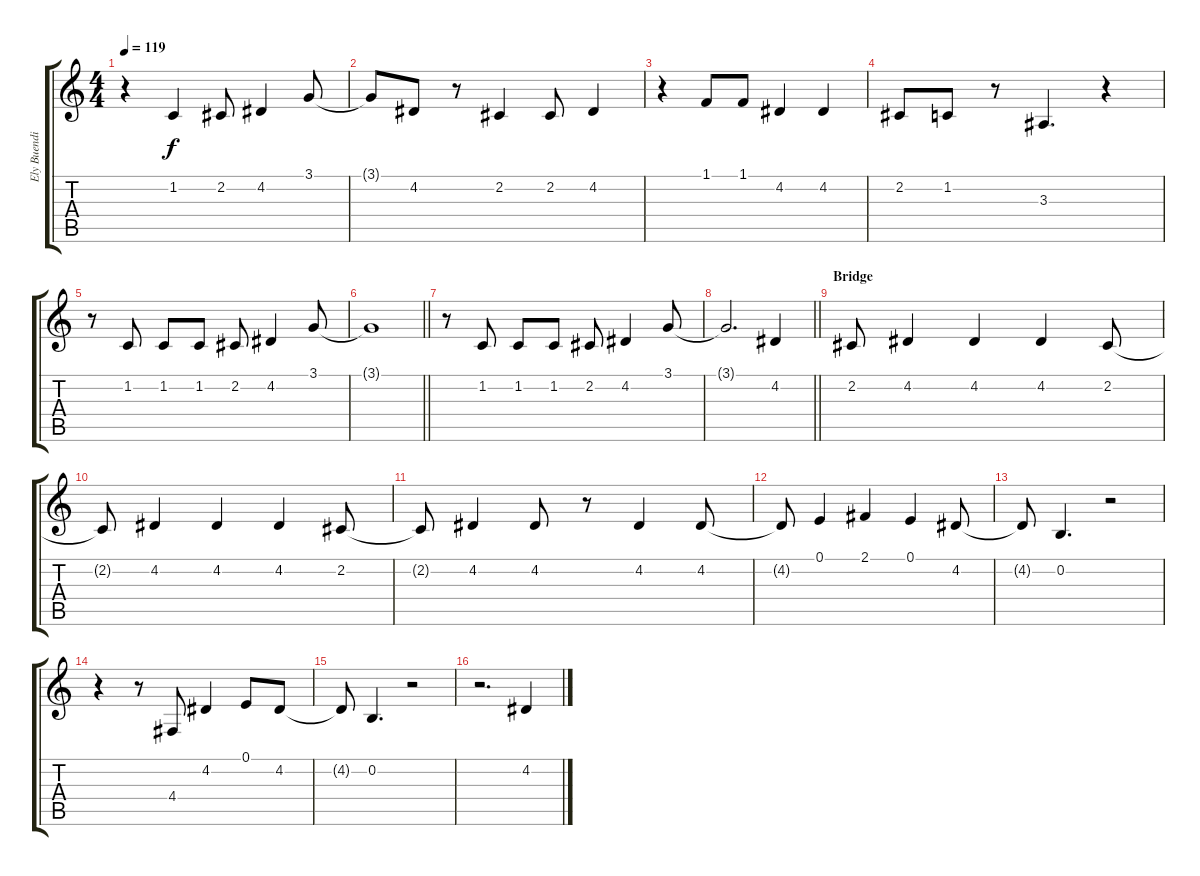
\track ("Ely Buendia(Vocal)" "Ely Buendi") {instrument sopranosax}
\staff {score tabs}
\tuning (E4 B3 G3 D3 A2 E2) {hide}
\ts (4 4)
\tempo 119
\clef g2
\ks c
r.4{dy f} 1.2.4 2.2.8 4.2.4 3.1.8 |
3.1{t}.8 4.2.8 r.8 2.2.4 2.2.8 4.2.4 |
r.4 1.1.8 1.1.8 4.2.4 4.2.4 |
2.2.8 1.2.8 r.8 3.3.4{d} r.4 |
r.8 1.2.8 1.2.8 1.2.8 2.2.8 4.2.4 3.1.8 |
\barLineRight lightlight
3.1{t}.1 |
r.8 1.2.8 1.2.8 1.2.8 2.2.8 4.2.4 3.1.8 |
\barLineRight lightlight
3.1{t}.2{d} 4.2.4 |
\section ("" "Bridge")
2.2.8 4.2.4 4.2.4 4.2.4 2.2.8 |
2.2{t}.8 4.2.4 4.2.4 4.2.4 2.2.8 |
2.2{t}.8 4.2.4 4.2.8 r.8 4.2.4 4.2.8 |
4.2{t}.8 0.1.4 2.1.4 0.1.4 4.2.8 |
4.2{t}.8 0.2.4{d} r.2 |
r.4 r.8 4.4.8 4.2.4 0.1.8 4.2.8 |
4.2{t}.8 0.2.4{d} r.2 |
r.2{d} 4.2.4
